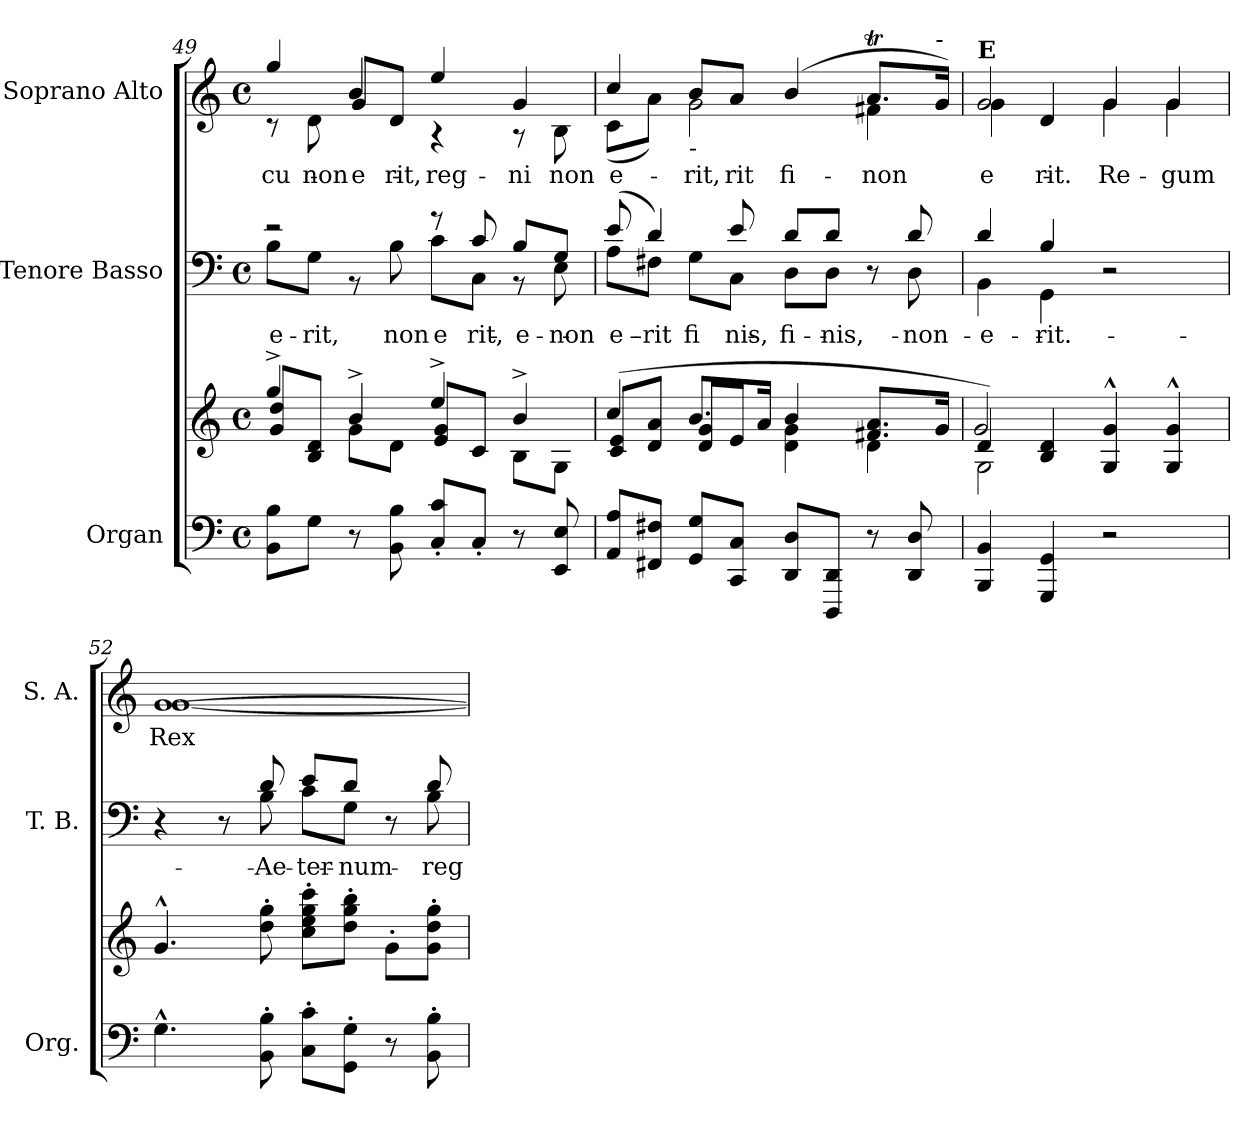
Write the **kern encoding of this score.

**kern	**kern	**kern	**text	**kern	**text
*part3	*part3	*part2	*part2	*part1	*part1
*staff4	*staff3	*staff2	*staff2	*staff1	*staff1
*I"Organ	*	*I"Tenore Basso	*	*I"Soprano Alto	*
*I'Org.	*	*I'T. B.	*	*I'S. A.	*
*clefF4	*clefG2	*clefF4	*	*clefG2	*
*k[]	*k[]	*k[]	*	*k[]	*
*C:	*C:	*C:	*	*C:	*
*M4/4	*M4/4	*M4/4	*	*M4/4	*
*met(c)	*met(c)	*met(c)	*	*met(c)	*
=49	=49	=49	=49	=49	=49
*	*^	*^	*	*	*
!	!	!	!	!	!LO:LY:b:color=#000000	!	!
!	!	!	!	!	!	!	!LO:LY:a:color=#000000
*	*	*	*	*	*	*^	*
8BBi\ 8Bi\L	4gg^i/	8gi/ 8ddi/L	2r	8Bi\L	e-	4ggi/	8r	cu-
!	!	!	!	!	!LO:LY:b:color=#000000	!	!	!
!	!	!	!	!	!	!	!	!LO:LY:b:color=#000000
8Gi\J	.	8Bi/ 8di/J	.	8Gi\J	-rit,	.	8di\	non
!	!	!	!	!	!	!	!	!LO:LY:a:color=#000000
!	!	!	!	!	!	!	!	!LO:LY:b:color=#000000
8r	4b^i/	8gi\L	.	8r	.	4bi/	8gi/L	e-
!	!	!	!	!	!LO:LY:b:color=#000000	!	!	!
!	!	!	!	!	!	!	!	!LO:LY:b:color=#000000
8BBi\ 8Bi	.	8di\J	.	8Bi\	non	.	8di/J	-rit,
!	!	!	!	!	!LO:LY:b:color=#000000	!	!	!
!	!	!	!	!	!	!	!	!LO:LY:a:color=#000000
8Ci'/ 8ci'/L	4ee^i/	8ei/ 8gi/L	8r	8ci\L	e-	4eei/	4r	reg-
!	!	!	!	!	!LO:LY:a:color=#000000	!	!	!
!	!	!	!	!	!LO:LY:b:color=#000000	!	!	!
8C'i/J	.	8ci/J	8ci/	8Ci\J	-rit,	.	.	.
!	!	!	!	!	!LO:LY:a:color=#000000	!	!	!
!	!	!	!	!	!	!	!	!LO:LY:a:color=#000000
8r	4b^i/	8Bi\L	8Bi/L	8r	e-	4gi/	8r	-ni
!	!	!	!	!	!LO:LY:a:color=#000000	!	!	!
!	!	!	!	!	!LO:LY:b:color=#000000	!	!	!
!	!	!	!	!	!	!	!	!LO:LY:b:color=#000000
8EEi/ 8Ei	.	8Gi\J	8Gi/J	8Ei\	non	.	8Bi\	non
=50	=50	=50	=50	=50	=50	=50	=50	=50
!	!	!	!	!	!LO:LY:a:color=#000000	!	!	!
!	!	!	!	!	!LO:LY:b:color=#000000	!	!	!
!	!	!	!	!	!	!	!	!LO:LY:a:color=#000000
!	!	!	!	!	!	!	!	!LO:LY:b:color=#000000
8AAi/ 8Ai/L	(4cci/	8ci/ 8ei/L	(8ei/	8Ai\L	e-	4cci/	(8ci\L	e-
!	!	!	!	!	!LO:LY:b:color=#000000	!	!	!
8FF#Xi/ 8F#Xi/J	.	8di/ 8ai/J	4di/)	8F#Xi\J	-rit	.	8ai\J)	.
!	!	!	!	!	!LO:LY:b:color=#000000	!	!	!
!	!	!	!	!	!	!	!	!LO:LY:a:color=#000000
!	!	!	!	!	!	!LO:TX:b:t=-	!	!
!	!	!	!	!	!	!	!	!LO:LY:b:color=#000000
8GGi/ 8Gi/L	8.bi/L	8di/ 8gi/L	.	8Gi\L	fi-	8bi/L	2gi\	-rit,
!	!	!	!	!	!LO:LY:a:color=#000000	!	!	!
!	!	!	!	!	!LO:LY:b:color=#000000	!	!	!
!	!	!	!	!	!	!	!	!LO:LY:a:color=#000000
8CCi/ 8Ci/J	.	8ei/J	8ei/	8Ci\J	-nis,	8ai/J	.	-rit
.	16ai/Jk	.	.	.	.	.	.	.
!	!	!	!	!	!LO:LY:a:color=#000000	!	!	!
!	!	!	!	!	!LO:LY:b:color=#000000	!	!	!
!	!	!	!	!	!	!	!	!LO:LY:a:color=#000000
8DDi/ 8Di/L	4bi/	4di\ 4gi	8di/L	8Di\L	fi-	(4bi/	.	fi-
!	!	!	!	!	!LO:LY:a:color=#000000	!	!	!
!	!	!	!	!	!LO:LY:b:color=#000000	!	!	!
8DDDi/ 8DDi/J	.	.	8di/J	8Di\J	-nis,	.	.	.
!	!	!	!	!	!	!	!	!LO:LY:b:color=#000000
8r	8.f#Xi/ 8.ai/L	4di\	8r	8ryy	.	8.aTi/L	4f#Xi\	non
!	!	!	!	!	!LO:LY:a:color=#000000	!	!	!
!	!	!	!	!	!LO:LY:b:color=#000000	!	!	!
8DDi/ 8Di	.	.	8di/	8Di\	non	.	.	.
!	!	!	!	!	!	!LO:TX:a:t=-	!	!
.	16gi/Jk	.	.	.	.	16gi/Jk)	.	.
=51	=51	=51	=51	=51	=51	=51	=51	=51
*	*	*^	*	*	*	*	*	*
!	!	!	!	!	!	!LO:LY:a:color=#000000	!	!	!
!	!	!	!	!	!	!LO:LY:b:color=#000000	!	!	!
!	!	!	!	!	!	!	!	!	!LO:LY:a:color=#000000
!	!	!	!	!	!	!	!LO:TX:a:B:t=E	!	!
!	!	!	!	!	!	!	!	!	!LO:LY:b:color=#000000
4BBBi/ 4BBi	4di/)	2gi/	2Gi\	4di/	4BBi\	e-	2gi/	4gi\	e-
!	!	!	!	!	!	!LO:LY:a:color=#000000	!	!	!
!	!	!	!	!	!	!LO:LY:b:color=#000000	!	!	!
!	!	!	!	!	!	!	!	!	!LO:LY:b:color=#000000
4GGGi/ 4GGi	4Bi/ 4di	.	.	4Bi/	4GGi\	-rit.	.	4di/	-rit.
!	!	!	!	!	!	!	!	!	!LO:LY:a:color=#000000
!	!	!	!	!	!	!	!	!	!LO:LY:b:color=#000000
2r	4Gi/^^ 4gi^^	2ryy	2ryy	2r	2ryy	.	4gi/	4gi\	Re-
!	!	!	!	!	!	!	!	!	!LO:LY:a:color=#000000
!	!	!	!	!	!	!	!	!	!LO:LY:b:color=#000000
.	4Gi/^^ 4gi^^	.	.	.	.	.	4gi/	4gi\	-gum
*	*v	*v	*v	*	*	*	*	*	*
!!LO:PB:g=z	!!
=52	=52	=52	=52	=52	=52	=52	=52
!	!	!	!	!	!	!	!LO:LY:a:color=#000000
4.G^^i\	4.g^^i/	4r	4ryy	.	[>1gi	[<1gi	Rex
.	.	8r	8ryy	.	.	.	.
!	!	!	!	!LO:LY:a:color=#000000	!	!	!
8BBi\' 8Bi'	8ddi\' 8ggi'	8di/	8Bi\	Ae-	.	.	.
!	!	!	!	!LO:LY:a:color=#000000	!	!	!
8Ci'\ 8ci'\L	8cci'\ 8eei'\ 8ggi'\ 8ccci'\L	8ei/L	8ci\L	-ter-	.	.	.
!	!	!	!	!LO:LY:a:color=#000000	!	!	!
8GGi'\ 8Gi'\J	8ddi'\ 8ggi'\ 8bbi'\J	8di/J	8Gi\J	-num	.	.	.
8r	8g'i\L	8r	8ryy	.	.	.	.
!	!	!	!	!LO:LY:a:color=#000000	!	!	!
8BBi\' 8Bi'	8gi'\ 8ddi'\ 8ggi'\J	8di/	8Bi\	reg-	.	.	.
*	*	*v	*v	*	*	*	*
*	*	*	*	*v	*v	*
=	=	=	=	=	=
*-	*-	*-	*-	*-	*-
